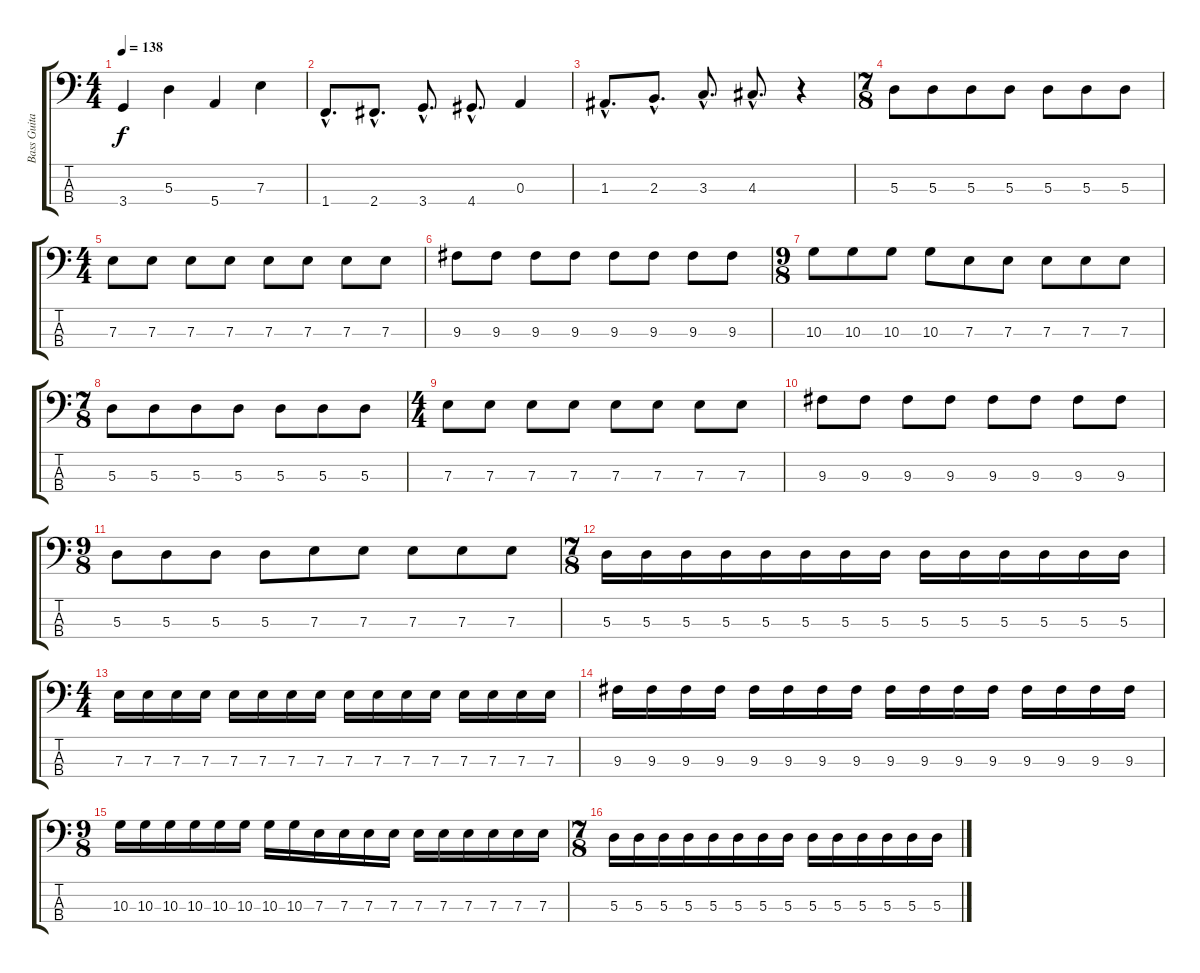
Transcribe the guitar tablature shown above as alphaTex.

\track ("Bass Guitar" "Bass Guita") {instrument electricbasspick}
\staff {score tabs}
\tuning (G2 D2 A1 E1) {hide}
\ts (4 4)
\tempo 138
\clef f4
\ks c
3.4.4{dy f} 5.3.4 5.4.4 7.3.4 |
1.4{hac}.8{d} 2.4{hac}.8{d} 3.4{hac}.8{d} 4.4{hac}.8{d} 0.3.4 |
1.3{hac}.8{d} 2.3{hac}.8{d} 3.3{hac}.8{d} 4.3{hac}.8{d} r.4 |
\ts (7 8)
\section ("" "")
5.3.8 5.3.8 5.3.8 5.3.8 5.3.8 5.3.8 5.3.8 |
\ts (4 4)
7.3.8 7.3.8 7.3.8 7.3.8 7.3.8 7.3.8 7.3.8 7.3.8 |
9.3.8 9.3.8 9.3.8 9.3.8 9.3.8 9.3.8 9.3.8 9.3.8 |
\ts (9 8)
10.3.8 10.3.8 10.3.8 10.3.8 7.3.8 7.3.8 7.3.8 7.3.8 7.3.8 |
\ts (7 8)
5.3.8 5.3.8 5.3.8 5.3.8 5.3.8 5.3.8 5.3.8 |
\ts (4 4)
7.3.8 7.3.8 7.3.8 7.3.8 7.3.8 7.3.8 7.3.8 7.3.8 |
9.3.8 9.3.8 9.3.8 9.3.8 9.3.8 9.3.8 9.3.8 9.3.8 |
\ts (9 8)
5.3.8 5.3.8 5.3.8 5.3.8 7.3.8 7.3.8 7.3.8 7.3.8 7.3.8 |
\ts (7 8)
\section ("" "")
5.3.16 5.3.16 5.3.16 5.3.16 5.3.16 5.3.16 5.3.16 5.3.16 5.3.16 5.3.16 5.3.16 5.3.16 5.3.16 5.3.16 |
\ts (4 4)
7.3.16 7.3.16 7.3.16 7.3.16 7.3.16 7.3.16 7.3.16 7.3.16 7.3.16 7.3.16 7.3.16 7.3.16 7.3.16 7.3.16 7.3.16 7.3.16 |
9.3.16 9.3.16 9.3.16 9.3.16 9.3.16 9.3.16 9.3.16 9.3.16 9.3.16 9.3.16 9.3.16 9.3.16 9.3.16 9.3.16 9.3.16 9.3.16 |
\ts (9 8)
10.3.16 10.3.16 10.3.16 10.3.16 10.3.16 10.3.16 10.3.16 10.3.16 7.3.16 7.3.16 7.3.16 7.3.16 7.3.16 7.3.16 7.3.16 7.3.16 7.3.16 7.3.16 |
\ts (7 8)
5.3.16 5.3.16 5.3.16 5.3.16 5.3.16 5.3.16 5.3.16 5.3.16 5.3.16 5.3.16 5.3.16 5.3.16 5.3.16 5.3.16
